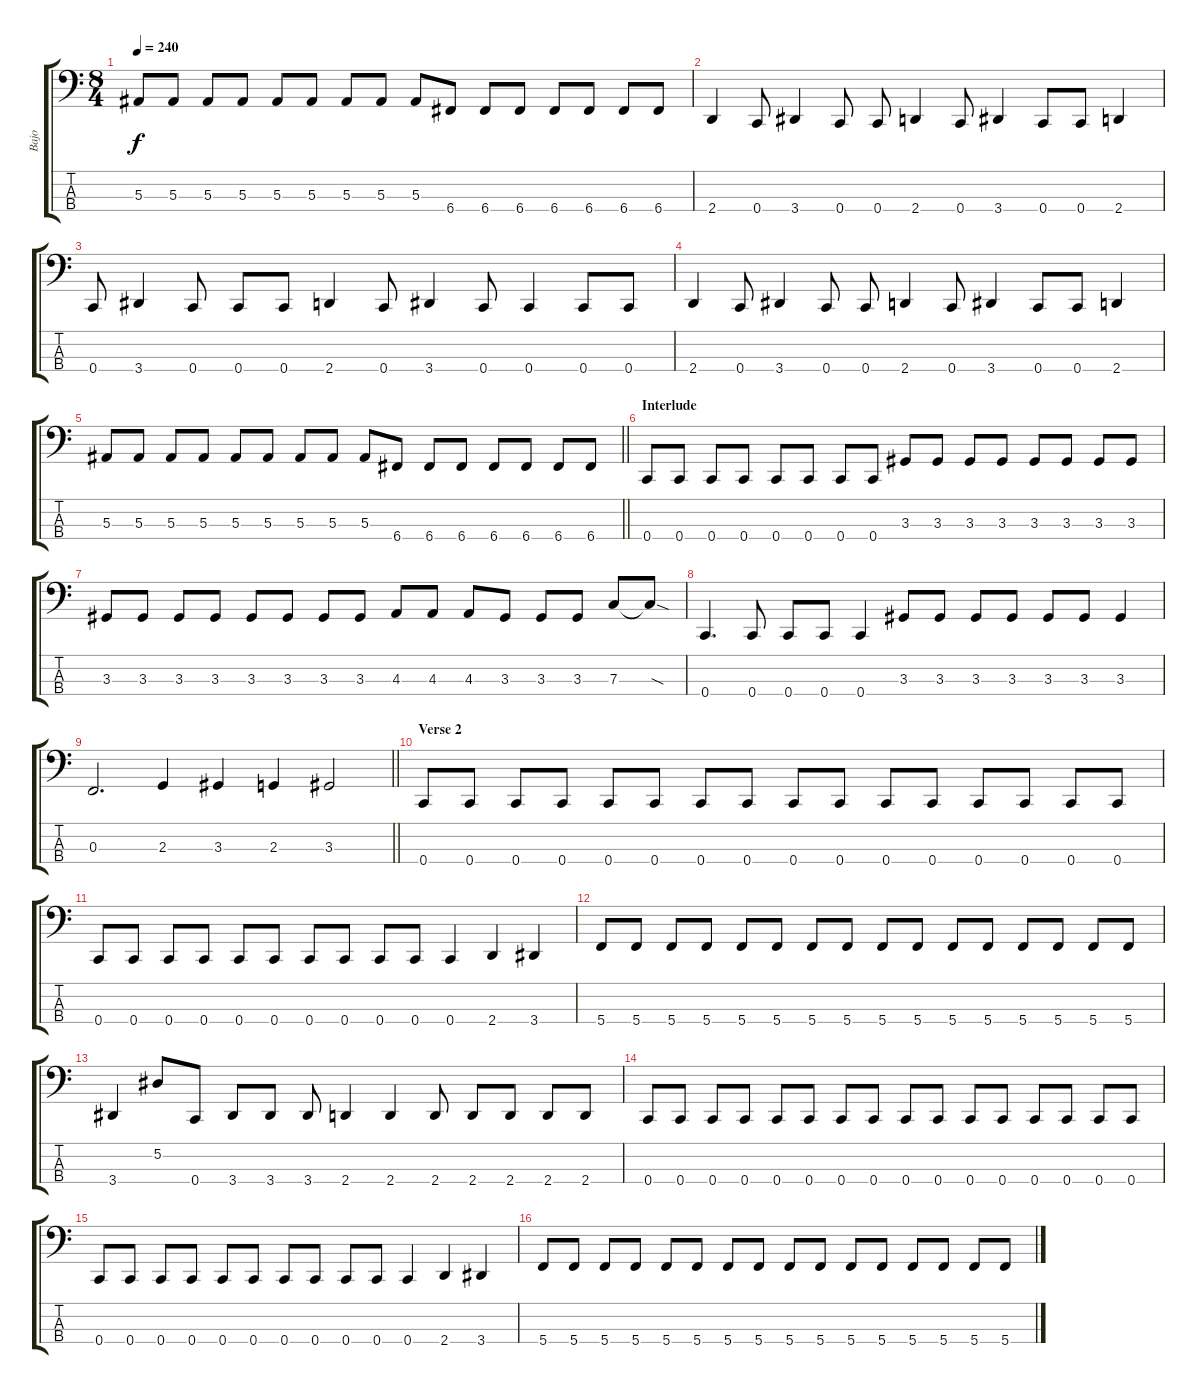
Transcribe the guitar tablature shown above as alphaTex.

\track ("Bajo" "Bajo") {instrument electricbassfinger}
\staff {score tabs}
\tuning (Eb2 Bb1 F1 C1) {hide}
\ts (8 4)
\tempo 240
\clef f4
\ks c
5.3.8{dy f} 5.3.8 5.3.8 5.3.8 5.3.8 5.3.8 5.3.8 5.3.8 5.3.8 6.4.8 6.4.8 6.4.8 6.4.8 6.4.8 6.4.8 6.4.8 |
2.4.4 0.4.8 3.4.4 0.4.8 0.4.8 2.4.4 0.4.8 3.4.4 0.4.8 0.4.8 2.4.4 |
0.4.8 3.4.4 0.4.8 0.4.8 0.4.8 2.4.4 0.4.8 3.4.4 0.4.8 0.4.4 0.4.8 0.4.8 |
2.4.4 0.4.8 3.4.4 0.4.8 0.4.8 2.4.4 0.4.8 3.4.4 0.4.8 0.4.8 2.4.4 |
\barLineRight lightlight
5.3.8 5.3.8 5.3.8 5.3.8 5.3.8 5.3.8 5.3.8 5.3.8 5.3.8 6.4.8 6.4.8 6.4.8 6.4.8 6.4.8 6.4.8 6.4.8 |
\section ("" "Interlude")
0.4.8 0.4.8 0.4.8 0.4.8 0.4.8 0.4.8 0.4.8 0.4.8 3.3.8 3.3.8 3.3.8 3.3.8 3.3.8 3.3.8 3.3.8 3.3.8 |
3.3.8 3.3.8 3.3.8 3.3.8 3.3.8 3.3.8 3.3.8 3.3.8 4.3.8 4.3.8 4.3.8 3.3.8 3.3.8 3.3.8 7.3.8 7.3{sod t}.8 |
0.4.4{d} 0.4.8 0.4.8 0.4.8 0.4.4 3.3.8 3.3.8 3.3.8 3.3.8 3.3.8 3.3.8 3.3.4 |
\barLineRight lightlight
0.3.2{d} 2.3.4 3.3.4 2.3.4 3.3.2 |
\section ("" "Verse 2")
0.4.8 0.4.8 0.4.8 0.4.8 0.4.8 0.4.8 0.4.8 0.4.8 0.4.8 0.4.8 0.4.8 0.4.8 0.4.8 0.4.8 0.4.8 0.4.8 |
0.4.8 0.4.8 0.4.8 0.4.8 0.4.8 0.4.8 0.4.8 0.4.8 0.4.8 0.4.8 0.4.4 2.4.4 3.4.4 |
5.4.8 5.4.8 5.4.8 5.4.8 5.4.8 5.4.8 5.4.8 5.4.8 5.4.8 5.4.8 5.4.8 5.4.8 5.4.8 5.4.8 5.4.8 5.4.8 |
3.4.4 5.2.8 0.4.8 3.4.8 3.4.8 3.4.8 2.4.4 2.4.4 2.4.8 2.4.8 2.4.8 2.4.8 2.4.8 |
0.4.8 0.4.8 0.4.8 0.4.8 0.4.8 0.4.8 0.4.8 0.4.8 0.4.8 0.4.8 0.4.8 0.4.8 0.4.8 0.4.8 0.4.8 0.4.8 |
0.4.8 0.4.8 0.4.8 0.4.8 0.4.8 0.4.8 0.4.8 0.4.8 0.4.8 0.4.8 0.4.4 2.4.4 3.4.4 |
5.4.8 5.4.8 5.4.8 5.4.8 5.4.8 5.4.8 5.4.8 5.4.8 5.4.8 5.4.8 5.4.8 5.4.8 5.4.8 5.4.8 5.4.8 5.4.8
